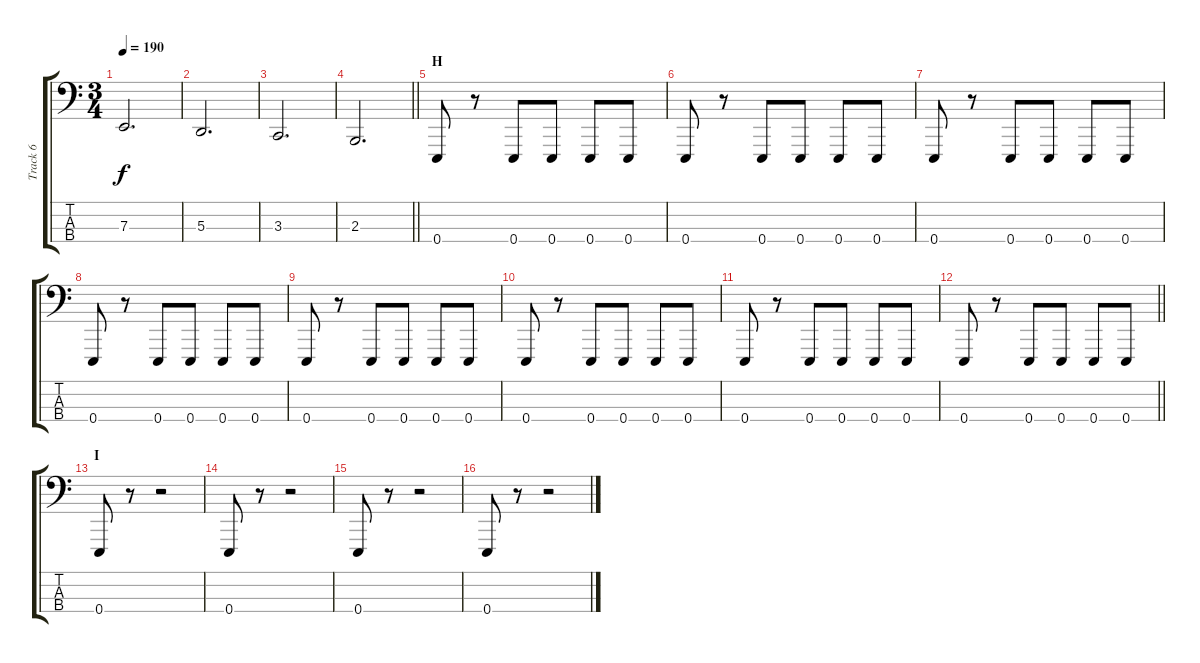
\track ("Track 6" "Track 6") {instrument cello}
\staff {score tabs}
\tuning (G2 D2 A1 E1) {hide}
\ts (3 4)
\tempo 190
\clef f4
\ks c
7.3.2{d dy f} |
5.3.2{d} |
3.3.2{d} |
\barLineRight lightlight
2.3.2{d} |
\section ("" "H")
0.4.8 r.8 0.4.8 0.4.8 0.4.8 0.4.8 |
0.4.8 r.8 0.4.8 0.4.8 0.4.8 0.4.8 |
0.4.8 r.8 0.4.8 0.4.8 0.4.8 0.4.8 |
0.4.8 r.8 0.4.8 0.4.8 0.4.8 0.4.8 |
0.4.8 r.8 0.4.8 0.4.8 0.4.8 0.4.8 |
0.4.8 r.8 0.4.8 0.4.8 0.4.8 0.4.8 |
0.4.8 r.8 0.4.8 0.4.8 0.4.8 0.4.8 |
\barLineRight lightlight
0.4.8 r.8 0.4.8 0.4.8 0.4.8 0.4.8 |
\section ("" "I")
0.4.8 r.8 r.2 |
0.4.8 r.8 r.2 |
0.4.8 r.8 r.2 |
0.4.8 r.8 r.2
